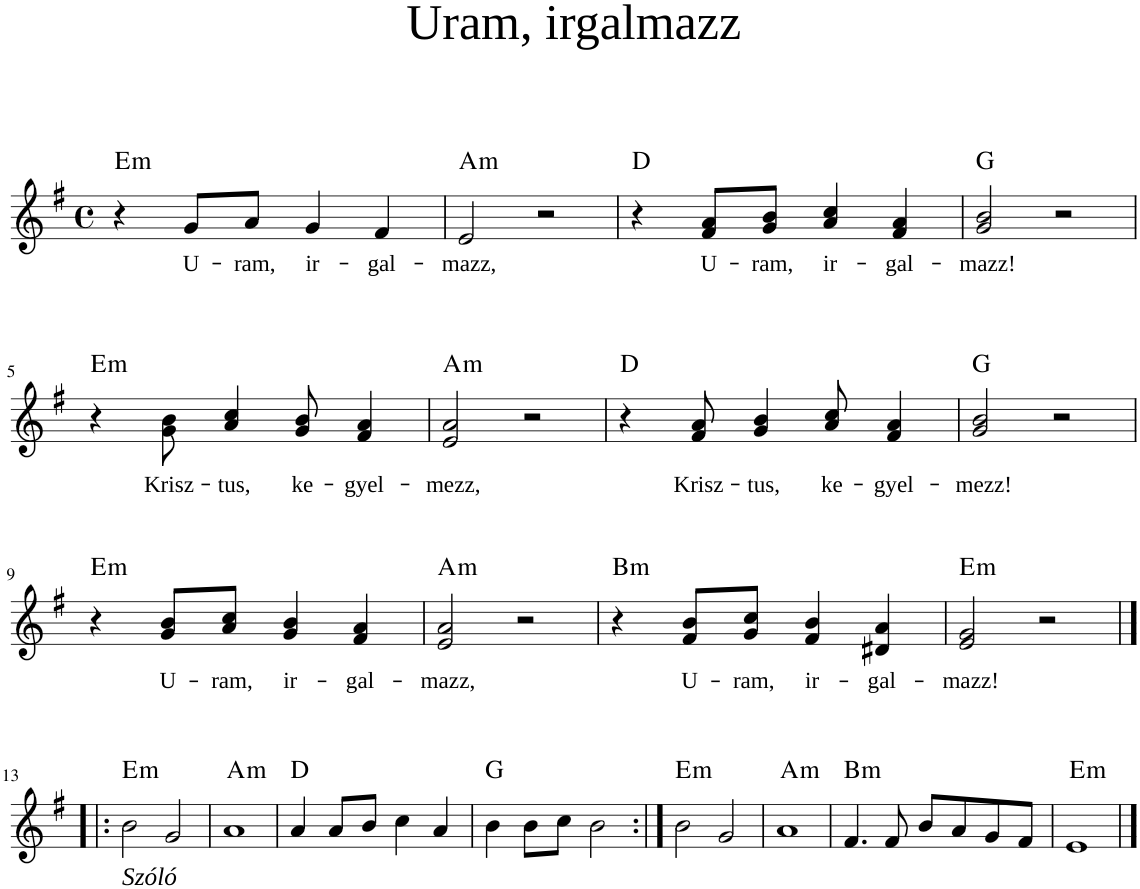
**kern	**text	**harte
*part1	*part1	*part1
*staff1	*staff1	*
*I"Piano	*	*
*I'Pno	*	*
*clefG2	*	*
*k[f#]	*	*
*M4/4	*	*
*met(c)	*	*
=1	=1	=1
!	!	!LO:H:kt=m
4r	.	E:min
!	!LO:LY:b	!
8g/L	U-	.
!	!LO:LY:b	!
8a/J	-ram,	.
!	!LO:LY:b	!
4g/	ir-	.
!	!LO:LY:b	!
4f#/	-gal-	.
=2	=2	=2
!	!LO:LY:b	!LO:H:kt=m
2e/	-mazz,	A:min
2r	.	.
=3	=3	=3
4r	.	D:maj
!	!LO:LY:b	!
8f#/ 8a/L	U-	.
!	!LO:LY:b	!
8g/ 8b/J	-ram,	.
!	!LO:LY:b	!
4a/ 4cc/	ir-	.
!	!LO:LY:b	!
4f#/ 4a/	-gal-	.
=4	=4	=4
!	!LO:LY:b	!
2g/ 2b/	-mazz!	G:maj
2r	.	.
!!LO:LB:g=z
=5	=5	=5
!	!	!LO:H:kt=m
4r	.	E:min
!	!LO:LY:b	!
8g\ 8b\	Krisz-	.
!	!LO:LY:b	!
4a/ 4cc/	-tus,	.
!	!LO:LY:b	!
8g/ 8b/	ke-	.
!	!LO:LY:b	!
4f#/ 4a/	-gyel-	.
=6	=6	=6
!	!LO:LY:b	!LO:H:kt=m
2e/ 2a/	-mezz,	A:min
2r	.	.
=7	=7	=7
4r	.	D:maj
!	!LO:LY:b	!
8f#/ 8a/	Krisz-	.
!	!LO:LY:b	!
4g/ 4b/	-tus,	.
!	!LO:LY:b	!
8a/ 8cc/	ke-	.
!	!LO:LY:b	!
4f#/ 4a/	-gyel-	.
=8	=8	=8
!	!LO:LY:b	!
2g/ 2b/	-mezz!	G:maj
2r	.	.
!!LO:LB:g=z
=9	=9	=9
!	!	!LO:H:kt=m
4r	.	E:min
!	!LO:LY:b	!
8g/ 8b/L	U-	.
!	!LO:LY:b	!
8a/ 8cc/J	-ram,	.
!	!LO:LY:b	!
4g/ 4b/	ir-	.
!	!LO:LY:b	!
4f#/ 4a/	-gal-	.
=10	=10	=10
!	!LO:LY:b	!LO:H:kt=m
2e/ 2a/	-mazz,	A:min
2r	.	.
=11	=11	=11
!	!	!LO:H:kt=m
4r	.	B:min
!	!LO:LY:b	!
8f#/ 8b/L	U-	.
!	!LO:LY:b	!
8g/ 8cc/J	-ram,	.
!	!LO:LY:b	!
4f#/ 4b/	ir-	.
!	!LO:LY:b	!
4d#X/ 4a/	-gal-	.
=12	=12	=12
!	!LO:LY:b	!LO:H:kt=m
2e/ 2g/	-mazz!	E:min
2r	.	.
!!LO:LB:g=z
=13|!:	=13|!:	=13|!:
!LO:TX:b:i:t=Szóló	!	!LO:H:kt=m
2b\	.	E:min
2g/	.	.
=14	=14	=14
!	!	!LO:H:kt=m
1a	.	A:min
=15	=15	=15
4a/	.	D:maj
8a/L	.	.
8b/J	.	.
4cc\	.	.
4a/	.	.
=16	=16	=16
4b\	.	G:maj
8b\L	.	.
8cc\J	.	.
2b\	.	.
=17:|!	=17:|!	=17:|!
!	!	!LO:H:kt=m
2b\	.	E:min
2g/	.	.
=18	=18	=18
!	!	!LO:H:kt=m
1a	.	A:min
=19	=19	=19
!	!	!LO:H:kt=m
4.f#/	.	B:min
8f#/	.	.
8b/L	.	.
8a/	.	.
8g/	.	.
8f#/J	.	.
=20	=20	=20
!	!	!LO:H:kt=m
1e	.	E:min
==	==	==
*-	*-	*-
